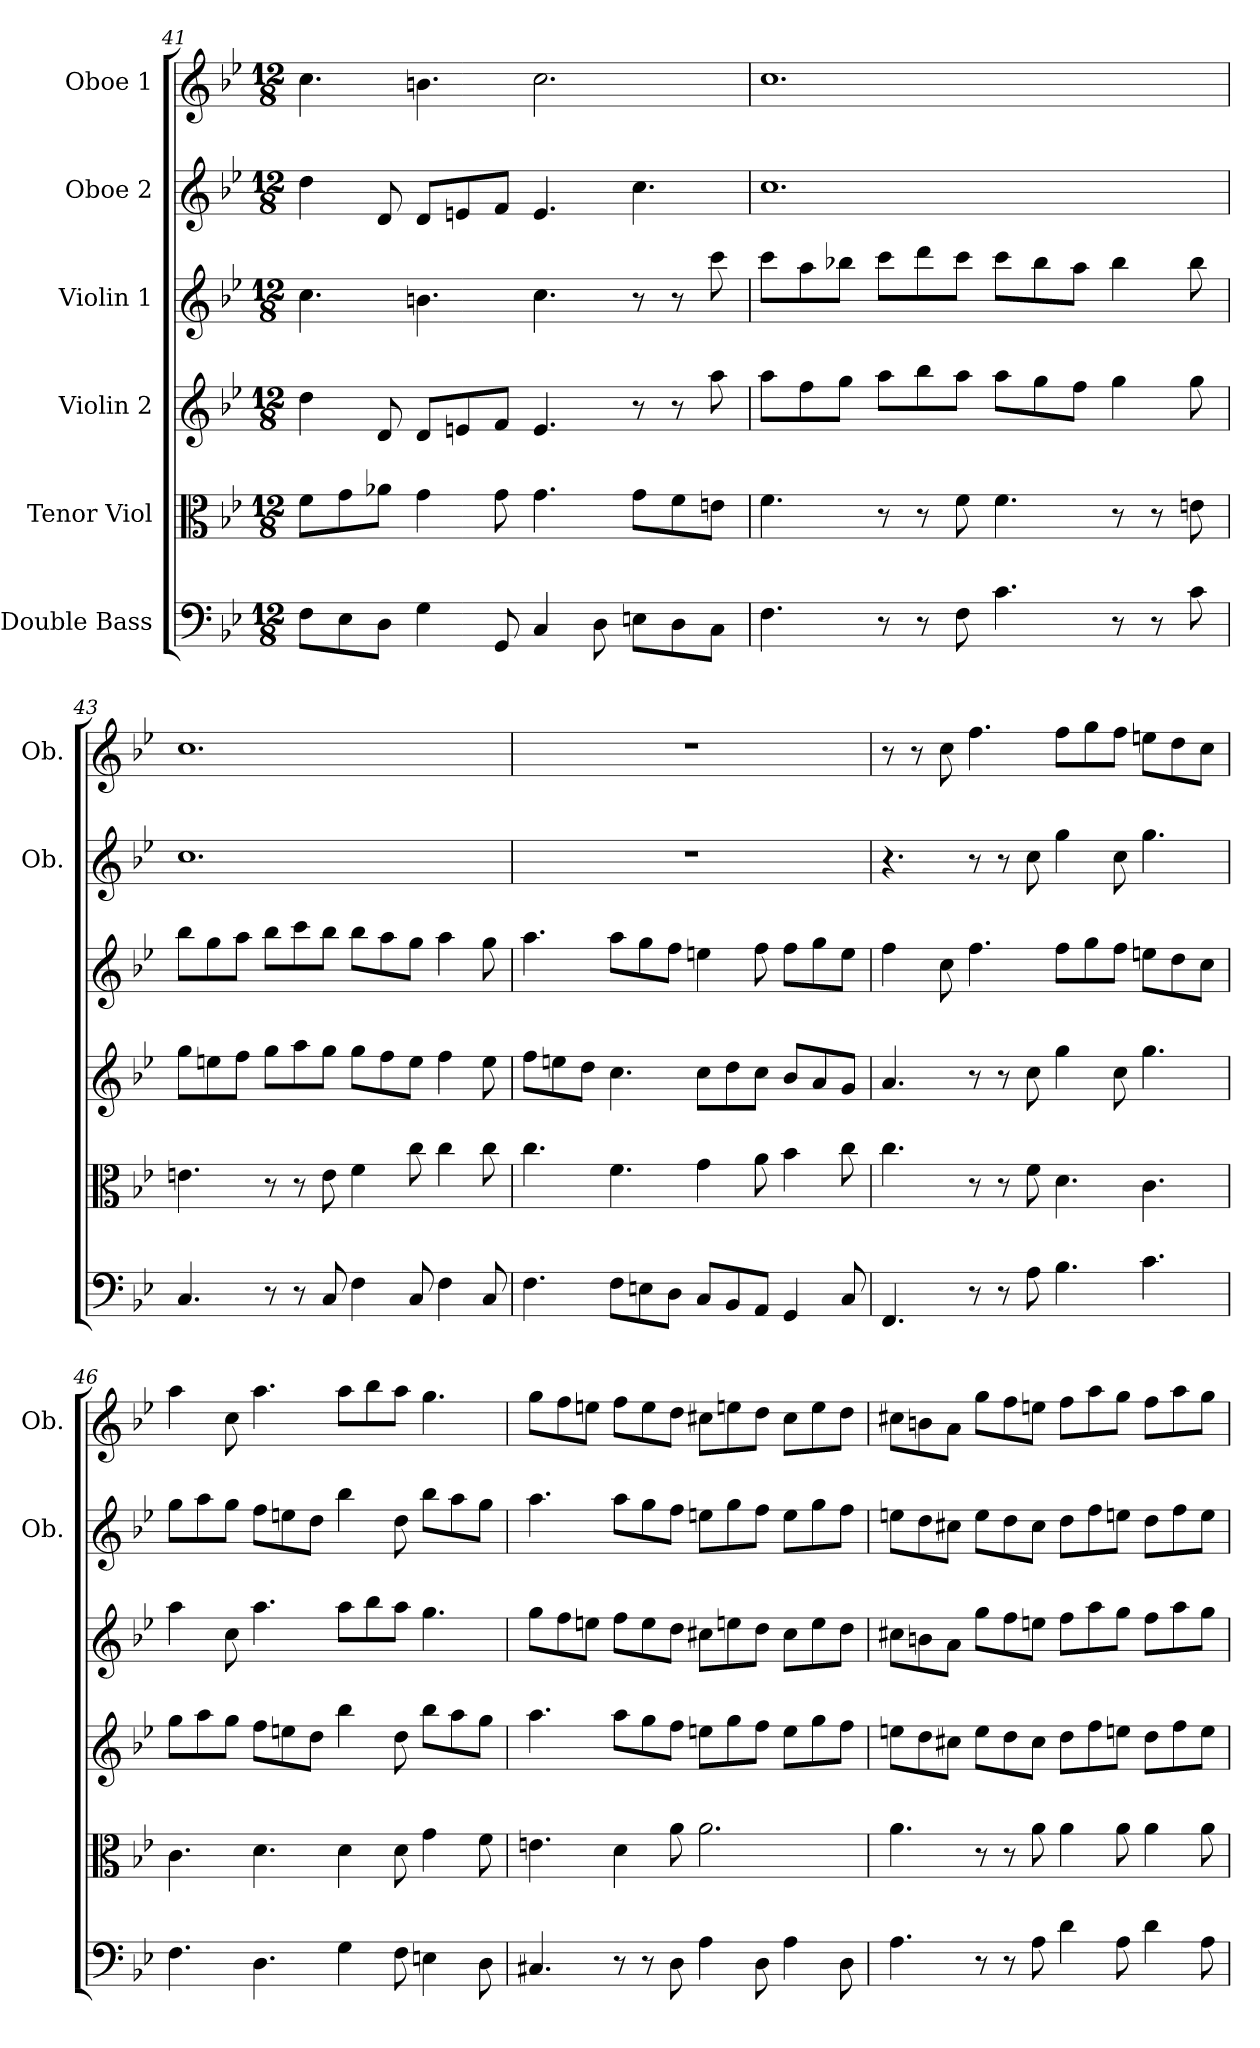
**kern	**kern	**kern	**kern	**kern	**kern
*part6	*part5	*part4	*part3	*part2	*part1
*staff6	*staff5	*staff4	*staff3	*staff2	*staff1
*I"Double Bass	*I"Tenor Viol	*I"Violin 2	*I"Violin 1	*I"Oboe 2	*I"Oboe 1
*	*	*	*	*I'Ob.	*I'Ob.
!!LO:PB:g=z
*clefF4	*clefC3	*clefG2	*clefG2	*clefG2	*clefG2
*k[b-e-]	*k[b-e-]	*k[b-e-]	*k[b-e-]	*k[b-e-]	*k[b-e-]
*B-:	*B-:	*B-:	*B-:	*B-:	*B-:
*M12/8	*M12/8	*M12/8	*M12/8	*M12/8	*M12/8
=41	=41	=41	=41	=41	=41
8F\L	8f\L	4dd\	4.cc\	4dd\	4.cc\
8E-\	8g\	.	.	.	.
8D\J	8a-X\J	8d/	.	8d/	.
4G\	4g\	8d/L	4.bn\	8d/L	4.bn\
.	.	8en/	.	8en/	.
8GG/	8g\	8f/J	.	8f/J	.
4C/	4.g\	4.e/	4.cc\	4.e/	2.cc\
8D\	.	.	.	.	.
8En\L	8g\L	8r	8r	4.cc\	.
8D\	8f\	8r	8r	.	.
8C\J	8en\J	8aa\	8ccc\	.	.
=42	=42	=42	=42	=42	=42
4.F\	4.f\	8aa\L	8ccc\L	1.cc\	1.cc\
.	.	8ff\	8aa\	.	.
.	.	8gg\J	8bb-X\J	.	.
8r	8r	8aa\L	8ccc\L	.	.
8r	8r	8bb-\	8ddd\	.	.
8F\	8f\	8aa\J	8ccc\J	.	.
4.c\	4.f\	8aa\L	8ccc\L	.	.
.	.	8gg\	8bb-\	.	.
.	.	8ff\J	8aa\J	.	.
8r	8r	4gg\	4bb-\	.	.
8r	8r	.	.	.	.
8c\	8en\	8gg\	8bb-\	.	.
=43	=43	=43	=43	=43	=43
4.C/	4.en\	8gg\L	8bb-\L	1.cc\	1.cc\
.	.	8een\	8gg\	.	.
.	.	8ff\J	8aa\J	.	.
8r	8r	8gg\L	8bb-\L	.	.
8r	8r	8aa\	8ccc\	.	.
8C/	8e\	8gg\J	8bb-\J	.	.
4F\	4f\	8gg\L	8bb-\L	.	.
.	.	8ff\	8aa\	.	.
8C/	8cc\	8ee\J	8gg\J	.	.
4F\	4cc\	4ff\	4aa\	.	.
8C/	8cc\	8ee\	8gg\	.	.
!!LO:LB:g=z
=44	=44	=44	=44	=44	=44
4.F\	4.cc\	8ff\L	4.aa\	1.r	1.r
.	.	8een\	.	.	.
.	.	8dd\J	.	.	.
8F\L	4.f\	4.cc\	8aa\L	.	.
8En\	.	.	8gg\	.	.
8D\J	.	.	8ff\J	.	.
8C/L	4g\	8cc\L	4een\	.	.
8BB-/	.	8dd\	.	.	.
8AA/J	8a\	8cc\J	8ff\	.	.
4GG/	4b-\	8b-/L	8ff\L	.	.
.	.	8a/	8gg\	.	.
8C/	8cc\	8g/J	8ee\J	.	.
=45	=45	=45	=45	=45	=45
4.FF/	4.cc\	4.a/	4ff\	4.r	8r
.	.	.	.	.	8r
.	.	.	8cc\	.	8cc\
8r	8r	8r	4.ff\	8r	4.ff\
8r	8r	8r	.	8r	.
8A\	8f\	8cc\	.	8cc\	.
4.B-\	4.d\	4gg\	8ff\L	4gg\	8ff\L
.	.	.	8gg\	.	8gg\
.	.	8cc\	8ff\J	8cc\	8ff\J
4.c\	4.c\	4.gg\	8een\L	4.gg\	8een\L
.	.	.	8dd\	.	8dd\
.	.	.	8cc\J	.	8cc\J
=46	=46	=46	=46	=46	=46
4.F\	4.c\	8gg\L	4aa\	8gg\L	4aa\
.	.	8aa\	.	8aa\	.
.	.	8gg\J	8cc\	8gg\J	8cc\
4.D\	4.d\	8ff\L	4.aa\	8ff\L	4.aa\
.	.	8een\	.	8een\	.
.	.	8dd\J	.	8dd\J	.
4G\	4d\	4bb-\	8aa\L	4bb-\	8aa\L
.	.	.	8bb-\	.	8bb-\
8F\	8d\	8dd\	8aa\J	8dd\	8aa\J
4En\	4g\	8bb-\L	4.gg\	8bb-\L	4.gg\
.	.	8aa\	.	8aa\	.
8D\	8f\	8gg\J	.	8gg\J	.
!!LO:PB:g=z
=47	=47	=47	=47	=47	=47
4.C#X/	4.en\	4.aa\	8gg\L	4.aa\	8gg\L
.	.	.	8ff\	.	8ff\
.	.	.	8een\J	.	8een\J
8r	4d\	8aa\L	8ff\L	8aa\L	8ff\L
8r	.	8gg\	8ee\	8gg\	8ee\
8D\	8a\	8ff\J	8dd\J	8ff\J	8dd\J
4A\	2.a\	8een\L	8cc#X\L	8een\L	8cc#X\L
.	.	8gg\	8een\	8gg\	8een\
8D\	.	8ff\J	8dd\J	8ff\J	8dd\J
4A\	.	8ee\L	8cc#\L	8ee\L	8cc#\L
.	.	8gg\	8ee\	8gg\	8ee\
8D\	.	8ff\J	8dd\J	8ff\J	8dd\J
=48	=48	=48	=48	=48	=48
4.A\	4.a\	8een\L	8cc#X\L	8een\L	8cc#X\L
.	.	8dd\	8bn\	8dd\	8bn\
.	.	8cc#X\J	8a\J	8cc#X\J	8a\J
8r	8r	8ee\L	8gg\L	8ee\L	8gg\L
8r	8r	8dd\	8ff\	8dd\	8ff\
8A\	8a\	8cc#\J	8een\J	8cc#\J	8een\J
4d\	4a\	8dd\L	8ff\L	8dd\L	8ff\L
.	.	8ff\	8aa\	8ff\	8aa\
8A\	8a\	8een\J	8gg\J	8een\J	8gg\J
4d\	4a\	8dd\L	8ff\L	8dd\L	8ff\L
.	.	8ff\	8aa\	8ff\	8aa\
8A\	8a\	8ee\J	8gg\J	8ee\J	8gg\J
=	=	=	=	=	=
*-	*-	*-	*-	*-	*-
